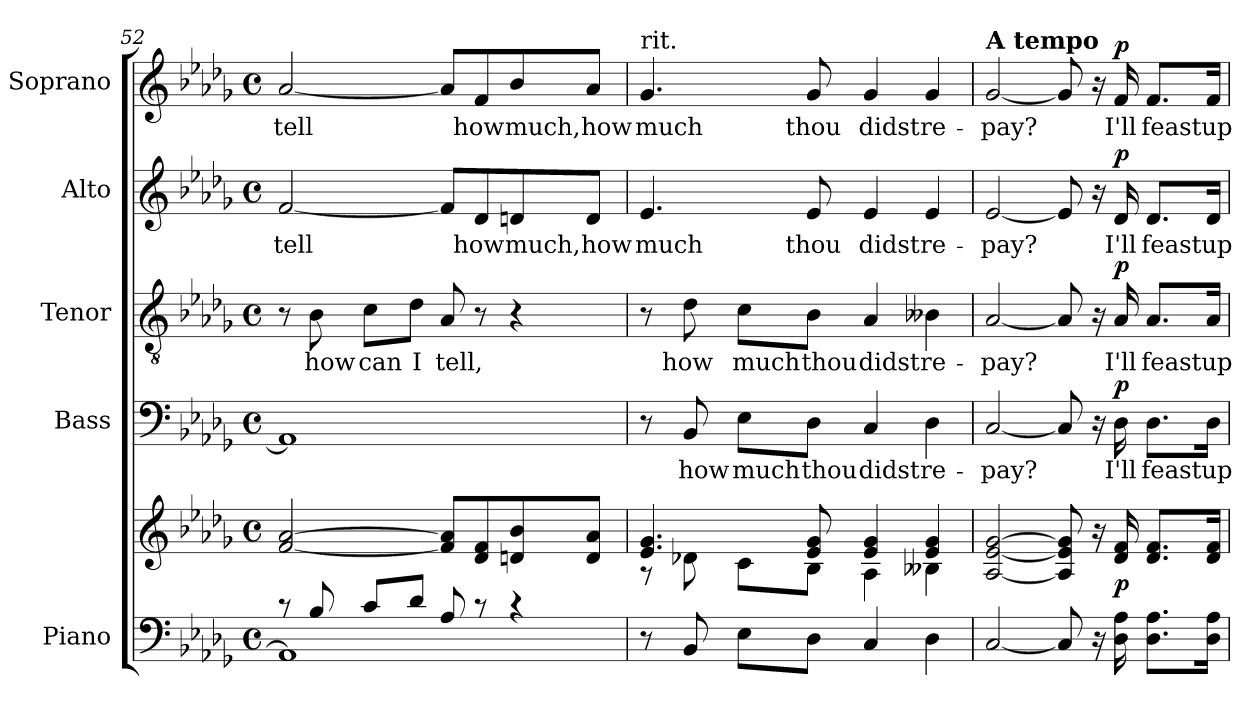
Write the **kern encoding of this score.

**kern	**kern	**dynam	**kern	**text	**dynam	**kern	**text	**dynam	**kern	**text	**dynam	**kern	**text	**dynam
*part5	*part5	*part5	*part4	*part4	*part4	*part3	*part3	*part3	*part2	*part2	*part2	*part1	*part1	*part1
*staff6	*staff5	*staff5/6	*staff4	*staff4	*staff4	*staff3	*staff3	*staff3	*staff2	*staff2	*staff2	*staff1	*staff1	*staff1
*I"Piano	*	*	*I"Bass	*	*	*I"Tenor	*	*	*I"Alto	*	*	*I"Soprano	*	*
*I'Pno.	*	*	*I'B.	*	*	*I'T.	*	*	*I'A.	*	*	*I'S.	*	*
*clefF4	*clefG2	*	*clefF4	*	*	*clefGv2	*	*	*clefG2	*	*	*clefG2	*	*
*	*	*	*	*	*	*ITrd7c12	*	*	*	*	*	*	*	*
*k[b-e-a-d-g-]	*k[b-e-a-d-g-]	*	*k[b-e-a-d-g-]	*	*	*k[b-e-a-d-g-]	*	*	*k[b-e-a-d-g-]	*	*	*k[b-e-a-d-g-]	*	*
*D-:	*D-:	*	*D-:	*	*	*D-:	*	*	*D-:	*	*	*D-:	*	*
*M4/4	*M4/4	*	*M4/4	*	*	*M4/4	*	*	*M4/4	*	*	*M4/4	*	*
*met(c)	*met(c)	*	*met(c)	*	*	*met(c)	*	*	*met(c)	*	*	*met(c)	*	*
=52	=52	=52	=52	=52	=52	=52	=52	=52	=52	=52	=52	=52	=52	=52
*^	*	*	*	*	*	*	*	*	*	*	*	*	*	*
!	!	!	!	!	!	!	!	!	!	!	!LO:LY:b:color=#000000	!	!	!	!
!	!	!	!	!	!	!	!	!	!	!	!	!	!	!LO:LY:b:color=#000000	!
8r	1AA-i]	[<2fi/ [>2a-i	.	1AA-i]	.	.	8r	.	.	[<2fi/	tell	.	[<2a-i/	tell	.
!	!	!	!	!	!	!	!	!LO:LY:b:color=#000000	!	!	!	!	!	!	!
8B-i/	.	.	.	.	.	.	8BB-i\	how	.	.	.	.	.	.	.
!	!	!	!	!	!	!	!	!LO:LY:b:color=#000000	!	!	!	!	!	!	!
8ci/L	.	.	.	.	.	.	8Ci\L	can	.	.	.	.	.	.	.
!	!	!	!	!	!	!	!	!LO:LY:b:color=#000000	!	!	!	!	!	!	!
8d-i/J	.	.	.	.	.	.	8D-i\J	I	.	.	.	.	.	.	.
!	!	!	!	!	!	!	!	!LO:LY:b:color=#000000	!	!	!	!	!	!	!
8A-i/	.	8fi/] 8a-i]L	.	.	.	.	8AA-i/	tell,	.	8fi/L]	.	.	8a-i/L]	.	.
!	!	!	!	!	!	!	!	!	!	!	!LO:LY:b:color=#000000	!	!	!	!
!	!	!	!	!	!	!	!	!	!	!	!	!	!	!LO:LY:b:color=#000000	!
8r	.	8d-i/ 8fi	.	.	.	.	8r	.	.	8d-i/	how	.	8fi/	how	.
!	!	!	!	!	!	!	!	!	!	!	!LO:LY:b:color=#000000	!	!	!	!
!	!	!	!	!	!	!	!	!	!	!	!	!	!	!LO:LY:b:color=#000000	!
4r	.	8dni/ 8b-i	.	.	.	.	4r	.	.	8dni/	much,	.	8b-i/	much,	.
!	!	!	!	!	!	!	!	!	!	!	!LO:LY:b:color=#000000	!	!	!	!
!	!	!	!	!	!	!	!	!	!	!	!	!	!	!LO:LY:b:color=#000000	!
.	.	8di/ 8a-iJ	.	.	.	.	.	.	.	8di/J	how	.	8a-i/J	how	.
*v	*v	*	*	*	*	*	*	*	*	*	*	*	*	*	*
=53	=53	=53	=53	=53	=53	=53	=53	=53	=53	=53	=53	=53	=53	=53
*	*^	*	*	*	*	*	*	*	*	*	*	*	*	*
!	!	!	!	!	!	!	!	!	!	!	!LO:LY:b:color=#000000	!	!	!	!
!	!	!	!	!	!	!	!	!	!	!	!	!	!LO:TX:t=rit.	!	!
!	!	!	!	!	!	!	!	!	!	!	!	!	!	!LO:LY:b:color=#000000	!
8r	4.e-i/ 4.g-i	8r	.	8r	.	.	8r	.	.	4.e-i/	much	.	4.g-i/	much	.
!	!	!	!	!	!LO:LY:b:color=#000000	!	!	!	!	!	!	!	!	!	!
!	!	!	!	!	!	!	!	!LO:LY:b:color=#000000	!	!	!	!	!	!	!
8BB-i/	.	8d-Xi\	.	8BB-i/	how	.	8D-i\	how	.	.	.	.	.	.	.
!	!	!	!	!	!LO:LY:b:color=#000000	!	!	!	!	!	!	!	!	!	!
!	!	!	!	!	!	!	!	!LO:LY:b:color=#000000	!	!	!	!	!	!	!
8E-i\L	.	8ci\L	.	8E-i\L	much	.	8Ci\L	much	.	.	.	.	.	.	.
!	!	!	!	!	!LO:LY:b:color=#000000	!	!	!	!	!	!	!	!	!	!
!	!	!	!	!	!	!	!	!LO:LY:b:color=#000000	!	!	!	!	!	!	!
!	!	!	!	!	!	!	!	!	!	!	!LO:LY:b:color=#000000	!	!	!	!
!	!	!	!	!	!	!	!	!	!	!	!	!	!	!LO:LY:b:color=#000000	!
8D-i\J	8e-i/ 8g-i	8B-i\J	.	8D-i\J	thou	.	8BB-i\J	thou	.	8e-i/	thou	.	8g-i/	thou	.
!	!	!	!	!	!LO:LY:b:color=#000000	!	!	!	!	!	!	!	!	!	!
!	!	!	!	!	!	!	!	!LO:LY:b:color=#000000	!	!	!	!	!	!	!
!	!	!	!	!	!	!	!	!	!	!	!LO:LY:b:color=#000000	!	!	!	!
!	!	!	!	!	!	!	!	!	!	!	!	!	!	!LO:LY:b:color=#000000	!
4Ci/	4e-i/ 4g-i	4A-i\	.	4Ci/	didst	.	4AA-i/	didst	.	4e-i/	didst	.	4g-i/	didst	.
!	!	!	!	!	!LO:LY:b:color=#000000	!	!	!	!	!	!	!	!	!	!
!	!	!	!	!	!	!	!	!LO:LY:b:color=#000000	!	!	!	!	!	!	!
!	!	!	!	!	!	!	!	!	!	!	!LO:LY:b:color=#000000	!	!	!	!
!	!	!	!	!	!	!	!	!	!	!	!	!	!	!LO:LY:b:color=#000000	!
4D-i\	4e-i/ 4g-i	4B--Xi\	.	4D-i\	re-	.	4BB--Xi\	re-	.	4e-i/	re-	.	4g-i/	re-	.
*	*v	*v	*	*	*	*	*	*	*	*	*	*	*	*	*
!!LO:PB:g=z
=54	=54	=54	=54	=54	=54	=54	=54	=54	=54	=54	=54	=54	=54	=54
*	*^	*	*	*	*	*	*	*	*	*	*	*	*	*
!	!	!	!	!	!LO:LY:b:color=#000000	!	!	!	!	!	!	!	!	!	!
*	*v	*v	*	*	*	*	*	*	*	*	*	*	*	*	*
*	*^	*	*	*	*	*	*	*	*	*	*	*	*	*
!	!	!	!	!	!	!	!	!LO:LY:b:color=#000000	!	!	!	!	!	!	!
*	*v	*v	*	*	*	*	*	*	*	*	*	*	*	*	*
*	*^	*	*	*	*	*	*	*	*	*	*	*	*	*
!	!	!	!	!	!	!	!	!	!	!	!LO:LY:b:color=#000000	!	!	!	!
*	*v	*v	*	*	*	*	*	*	*	*	*	*	*	*	*
*	*^	*	*	*	*	*	*	*	*	*	*	*	*	*
!	!	!	!	!	!	!	!	!	!	!	!	!	!LO:TX:a:B:t=A tempo	!	!
!	!LO:TX:a:B:t=A tempo	!	!	!	!	!	!	!	!	!	!	!	!	!	!
!	!	!	!	!	!	!	!	!	!	!	!	!	!	!LO:LY:b:color=#000000	!
*	*v	*v	*	*	*	*	*	*	*	*	*	*	*	*	*
[<2Ci/	[<2A-i/ [<2e-i [>2g-i	.	[<2Ci/	-pay?	.	[<2AA-i/	-pay?	.	[<2e-i/	-pay?	.	[<2g-i/	-pay?	.
8Ci/]	8A-i/] 8e-i] 8g-i]	.	8Ci/]	.	.	8AA-i/]	.	.	8e-i/]	.	.	8g-i/]	.	.
16r	16r	.	16r	.	.	16r	.	.	16r	.	.	16r	.	.
!	!	!	!	!LO:LY:b:color=#000000	!	!	!	!	!	!	!	!	!	!
!	!	!	!	!	!	!	!LO:LY:b:color=#000000	!	!	!	!	!	!	!
!	!	!	!	!	!	!	!	!	!	!LO:LY:b:color=#000000	!	!	!	!
!	!	!	!	!	!	!	!	!	!	!	!	!	!LO:LY:b:color=#000000	!
16D-i\ 16A-i	16d-i/ 16fi	p	16D-i\	I'll	p	16AA-i/	I'll	p	16d-i/	I'll	p	16fi/	I'll	p
!	!	!	!	!LO:LY:b:color=#000000	!	!	!	!	!	!	!	!	!	!
!	!	!	!	!	!	!	!LO:LY:b:color=#000000	!	!	!	!	!	!	!
!	!	!	!	!	!	!	!	!	!	!LO:LY:b:color=#000000	!	!	!	!
!	!	!	!	!	!	!	!	!	!	!	!	!	!LO:LY:b:color=#000000	!
8.D-i\ 8.A-iL	8.d-i/ 8.fiL	.	8.D-i\L	feast	.	8.AA-i/L	feast	.	8.d-i/L	feast	.	8.fi/L	feast	.
!	!	!	!	!LO:LY:b:color=#000000	!	!	!	!	!	!	!	!	!	!
!	!	!	!	!	!	!	!LO:LY:b:color=#000000	!	!	!	!	!	!	!
!	!	!	!	!	!	!	!	!	!	!LO:LY:b:color=#000000	!	!	!	!
!	!	!	!	!	!	!	!	!	!	!	!	!	!LO:LY:b:color=#000000	!
16D-i\ 16A-iJk	16d-i/ 16fiJk	.	16D-i\Jk	up-	.	16AA-i/Jk	up-	.	16d-i/Jk	up-	.	16fi/Jk	up-	.
=	=	=	=	=	=	=	=	=	=	=	=	=	=	=
*-	*-	*-	*-	*-	*-	*-	*-	*-	*-	*-	*-	*-	*-	*-
